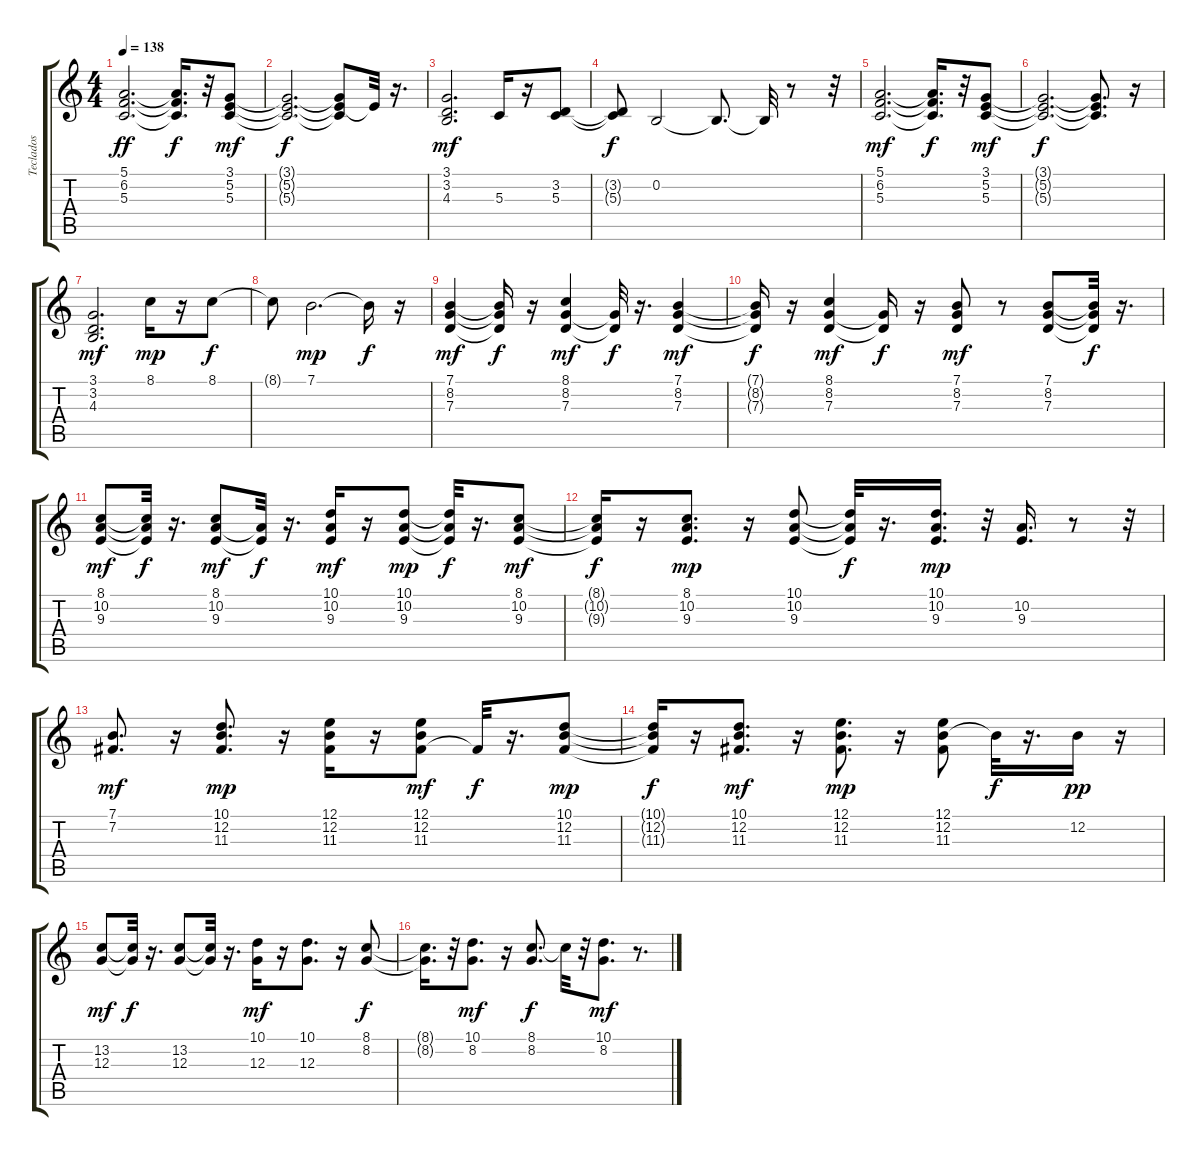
\track ("Teclados" "Teclados") {instrument electricgrandpiano}
\staff {score tabs}
\tuning (E4 B3 G3 D3 A2 E2) {hide}
\ts (4 4)
\tempo 138
\clef g2
\ks c
(5.1 6.2 5.3).2{d dy ff} (5.1{t} 6.2{t} 5.3{t}).16{d dy f} r.32 (3.1 5.2 5.3).8{dy mf} |
(3.1{t} 5.2{t} 5.3{t}).2{d dy f} (3.1{t} 5.2{t} 5.3{t}).8 5.2{t}.32 r.16{d} |
(3.1 3.2 4.3).2{d dy mf} 5.3.16 r.16 (3.2 5.3).8 |
(3.2{t} 5.3{t}).8{dy f} 0.2.2 0.2{t}.8{d} 0.2{t}.32 r.8 r.32 |
(5.1 6.2 5.3).2{d dy mf} (5.1{t} 6.2{t} 5.3{t}).16{d dy f} r.32 (3.1 5.2 5.3).8{dy mf} |
(3.1{t} 5.2{t} 5.3{t}).2{d dy f} (3.1{t} 5.2{t} 5.3{t}).8{d} r.16 |
(3.1 3.2 4.3).2{d dy mf} 8.1.16{dy mp} r.16 8.1.8{dy f} |
8.1{t}.8 7.1.2{d dy mp} 7.1{t}.16{dy f} r.16 |
(7.1 8.2 7.3).4{dy mf} (7.1{t} 8.2{t} 7.3{t}).16{dy f} r.16 (8.1 8.2 7.3).4{dy mf} (8.2{t} 7.3{t}).32{dy f} r.16{d} (7.1 8.2 7.3).4{dy mf} |
(7.1{t} 8.2{t} 7.3{t}).16{dy f} r.16 (8.1 8.2 7.3).4{dy mf} (8.2{t} 7.3{t}).16{dy f} r.16 (7.1 8.2 7.3).8{dy mf} r.8 (7.1 8.2 7.3).8 (7.1{t} 8.2{t} 7.3{t}).32{dy f} r.16{d} |
(8.1 10.2 9.3).8{dy mf} (8.1{t} 10.2{t} 9.3{t}).32{dy f} r.16{d} (8.1 10.2 9.3).8{dy mf} (10.2{t} 9.3{t}).32{dy f} r.16{d} (10.1 10.2 9.3).16{dy mf} r.16 (10.1 10.2 9.3).8{dy mp} (10.1{t} 10.2{t} 9.3{t}).32{dy f} r.16{d} (8.1 10.2 9.3).8{dy mf} |
(8.1{t} 10.2{t} 9.3{t}).16{dy f} r.16 (8.1 10.2 9.3).8{d dy mp} r.16 (10.1 10.2 9.3).8 (10.1{t} 10.2{t} 9.3{t}).32{dy f} r.16{d} (10.1 10.2 9.3).16{d dy mp} r.32 (10.2 9.3).16{d} r.8 r.32 |
(7.1 7.2).8{d dy mf} r.16 (10.1 12.2 11.3).8{d dy mp} r.16 (12.1 12.2 11.3).16 r.16 (12.1 12.2 11.3).8{dy mf} 11.3{t}.32{dy f} r.16{d} (10.1 12.2 11.3).8{dy mp} |
(10.1{t} 12.2{t} 11.3{t}).16{dy f} r.16 (10.1 12.2 11.3).8{d dy mf} r.16 (12.1 12.2 11.3).8{d dy mp} r.16 (12.1 12.2 11.3).8 12.2{t}.32{dy f} r.16{d} 12.2.16{dy pp} r.16 |
(13.2 12.3).8{dy mf} (13.2{t} 12.3{t}).32{dy f} r.16{d} (13.2 12.3).8 (13.2{t} 12.3{t}).32 r.16{d} (10.1 12.3).16{dy mf} r.16 (10.1 12.3).8{d} r.16 (8.1 8.2).8{dy f} |
(8.1{t} 8.2{t}).16{d} r.32 (10.1 8.2).8{d dy mf} r.16 (8.1 8.2).8{d dy f} 8.1{t}.32 r.32 (10.1 8.2).8{d dy mf} r.8{d}
